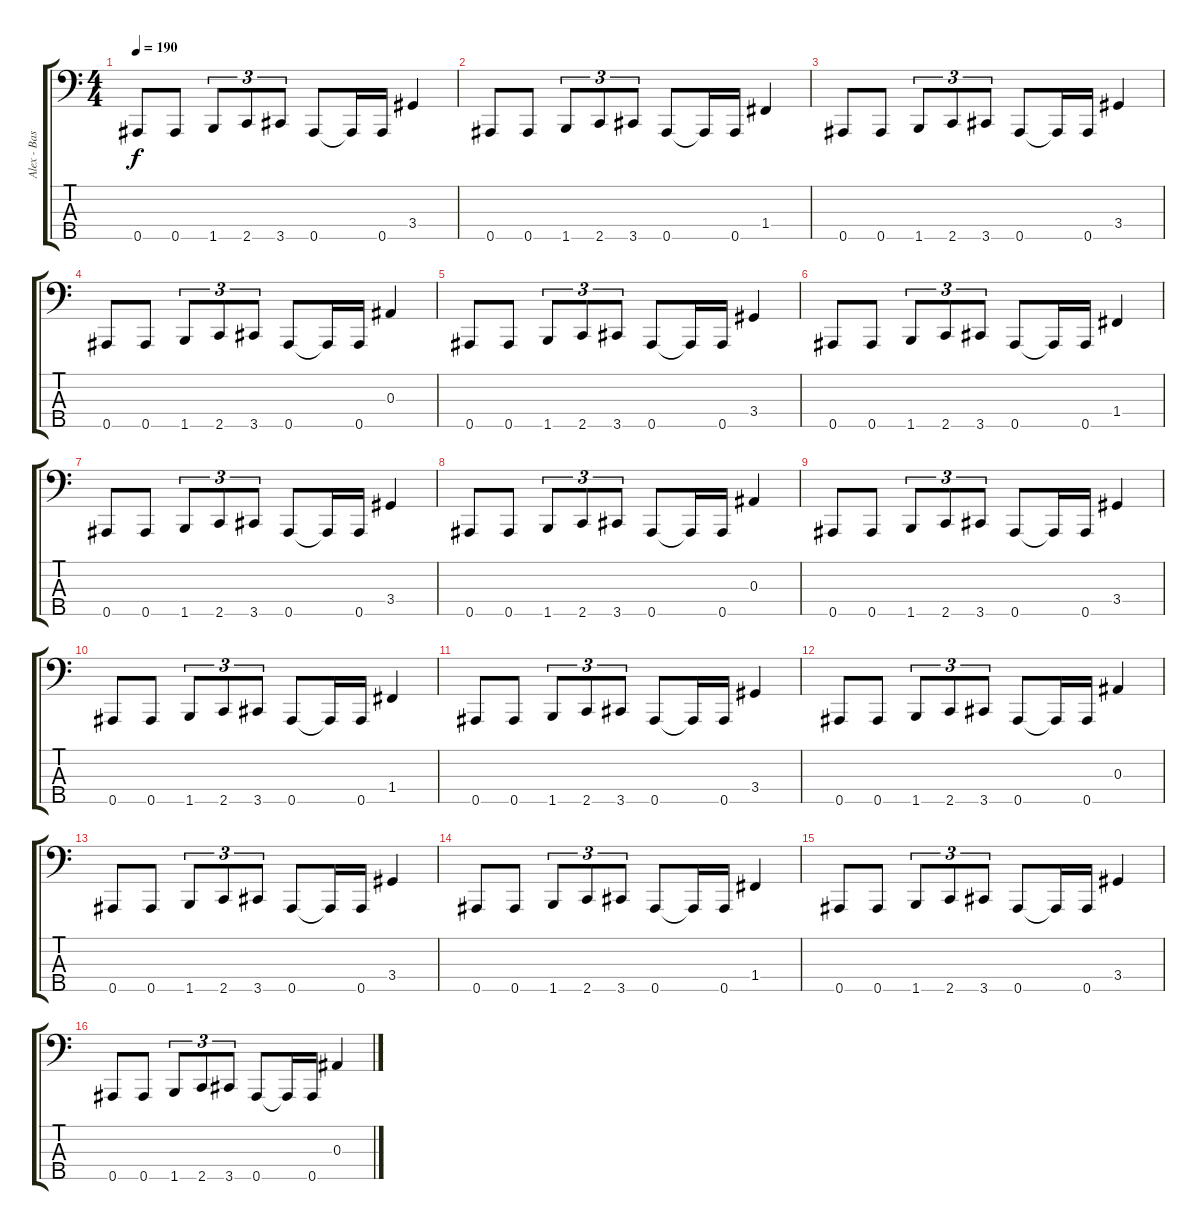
\track ("Alex - Bass" "Alex - Bas") {instrument electricbasspick}
\staff {score tabs}
\tuning (Ab2 Eb2 Bb1 F1 Bb0) {hide}
\ts (4 4)
\tempo 190
\clef f4
\ks c
0.5.8{dy f} 0.5.8 1.5.8{tu (3 2)} 2.5.8{tu (3 2)} 3.5.8{tu (3 2)} 0.5.8 0.5{t}.16 0.5.16 3.4.4 |
0.5.8 0.5.8 1.5.8{tu (3 2)} 2.5.8{tu (3 2)} 3.5.8{tu (3 2)} 0.5.8 0.5{t}.16 0.5.16 1.4.4 |
0.5.8 0.5.8 1.5.8{tu (3 2)} 2.5.8{tu (3 2)} 3.5.8{tu (3 2)} 0.5.8 0.5{t}.16 0.5.16 3.4.4 |
0.5.8 0.5.8 1.5.8{tu (3 2)} 2.5.8{tu (3 2)} 3.5.8{tu (3 2)} 0.5.8 0.5{t}.16 0.5.16 0.3.4 |
0.5.8 0.5.8 1.5.8{tu (3 2)} 2.5.8{tu (3 2)} 3.5.8{tu (3 2)} 0.5.8 0.5{t}.16 0.5.16 3.4.4 |
0.5.8 0.5.8 1.5.8{tu (3 2)} 2.5.8{tu (3 2)} 3.5.8{tu (3 2)} 0.5.8 0.5{t}.16 0.5.16 1.4.4 |
0.5.8 0.5.8 1.5.8{tu (3 2)} 2.5.8{tu (3 2)} 3.5.8{tu (3 2)} 0.5.8 0.5{t}.16 0.5.16 3.4.4 |
0.5.8 0.5.8 1.5.8{tu (3 2)} 2.5.8{tu (3 2)} 3.5.8{tu (3 2)} 0.5.8 0.5{t}.16 0.5.16 0.3.4 |
0.5.8 0.5.8 1.5.8{tu (3 2)} 2.5.8{tu (3 2)} 3.5.8{tu (3 2)} 0.5.8 0.5{t}.16 0.5.16 3.4.4 |
0.5.8 0.5.8 1.5.8{tu (3 2)} 2.5.8{tu (3 2)} 3.5.8{tu (3 2)} 0.5.8 0.5{t}.16 0.5.16 1.4.4 |
0.5.8 0.5.8 1.5.8{tu (3 2)} 2.5.8{tu (3 2)} 3.5.8{tu (3 2)} 0.5.8 0.5{t}.16 0.5.16 3.4.4 |
0.5.8 0.5.8 1.5.8{tu (3 2)} 2.5.8{tu (3 2)} 3.5.8{tu (3 2)} 0.5.8 0.5{t}.16 0.5.16 0.3.4 |
0.5.8 0.5.8 1.5.8{tu (3 2)} 2.5.8{tu (3 2)} 3.5.8{tu (3 2)} 0.5.8 0.5{t}.16 0.5.16 3.4.4 |
0.5.8 0.5.8 1.5.8{tu (3 2)} 2.5.8{tu (3 2)} 3.5.8{tu (3 2)} 0.5.8 0.5{t}.16 0.5.16 1.4.4 |
0.5.8 0.5.8 1.5.8{tu (3 2)} 2.5.8{tu (3 2)} 3.5.8{tu (3 2)} 0.5.8 0.5{t}.16 0.5.16 3.4.4 |
0.5.8 0.5.8 1.5.8{tu (3 2)} 2.5.8{tu (3 2)} 3.5.8{tu (3 2)} 0.5.8 0.5{t}.16 0.5.16 0.3.4
